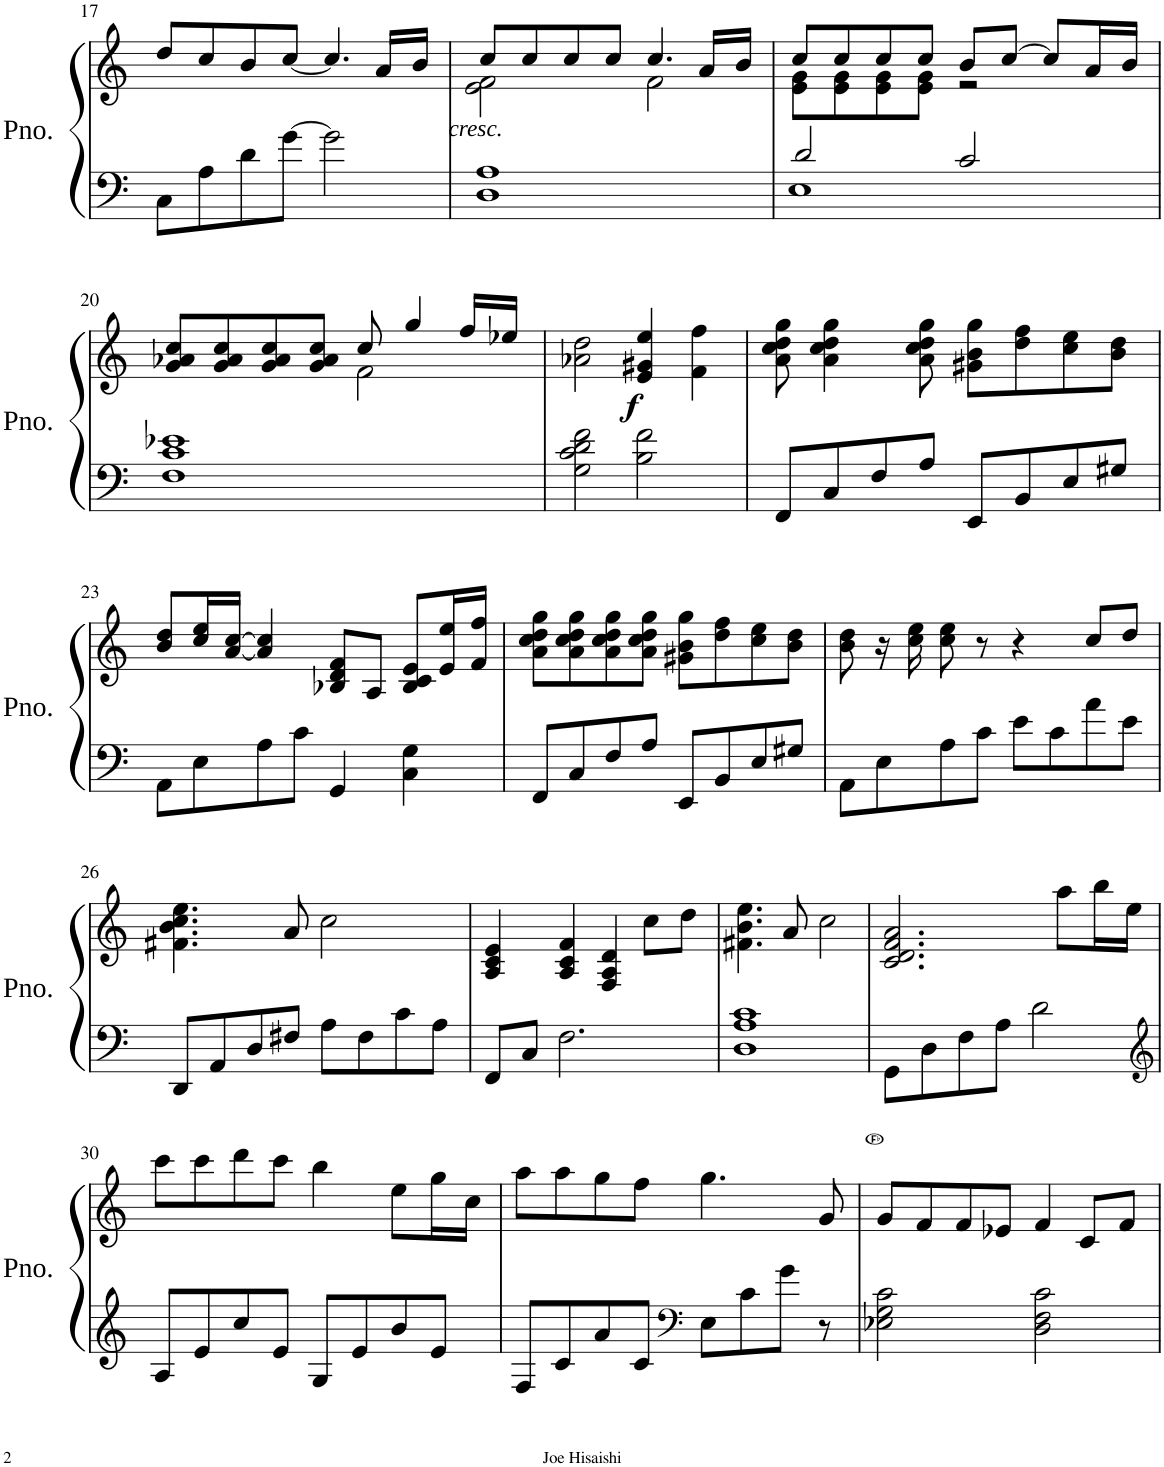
**kern	**kern	**dynam
*part1	*part1	*part1
*staff2	*staff1	*staff1/2
*I"Piano	*	*
*I'Pno.	*	*
!!LO:PB:g=z
*clefF4	*clefG2	*
*k[]	*k[]	*
*M4/4	*M4/4	*
*met(c)	*met(c)	*
=17	=17	=17
8C\L	8dd/L	.
8A\	8cc/	.
8d\	8b/	.
[8g\J	[8cc/J	.
2g\]	4.cc/]	.
.	16a/LL	.
.	16b/JJ	.
=18	=18	=18
*	*^	*
!	!	!	!LO:DY:b
1D 1A	8cc/L	2e\ 2f\	other-dynamics
.	8cc/	.	.
.	8cc/	.	.
.	8cc/J	.	.
.	4.cc/	2f\	.
.	16a/LL	.	.
.	16b/JJ	.	.
=19	=19	=19	=19
*^	*	*	*
1E	2d/	8cc/L	8e\ 8g\L	.
.	.	8cc/	8e\ 8g\	.
.	.	8cc/	8e\ 8g\	.
.	.	8cc/J	8e\ 8g\J	.
.	2c/	8b/L	2r	.
.	.	[8cc/J	.	.
.	.	8cc/L]	.	.
.	.	16a/L	.	.
.	.	16b/JJ	.	.
*v	*v	*	*	*
!!LO:LB:g=z	!!
=20	=20	=20	=20
1F 1c 1e-X	8g/ 8a-X/ 8cc/L	2ryy	.
.	8g/ 8a-/ 8cc/	.	.
.	8g/ 8a-/ 8cc/	.	.
.	8g/ 8a-/ 8cc/J	.	.
.	8cc/	2f\	.
.	4gg/	.	.
.	16ff/LL	.	.
.	16ee-X/JJ	.	.
*	*v	*v	*
=21	=21	=21
2G\ 2c\ 2d\ 2f\	2a-X\ 2dd\	.
!	!	!LO:DY:b
2B\ 2f\	4e/ 4g#X/ 4ee/	f
.	4f\ 4ff\	.
=22	=22	=22
8FF/L	8a\ 8cc\ 8dd\ 8gg\	.
8C/	4a\ 4cc\ 4dd\ 4gg\	.
8F/	.	.
8A/J	8a\ 8cc\ 8dd\ 8gg\	.
8EE/L	8g#X\ 8b\ 8gg\L	.
8BB/	8dd\ 8ff\	.
8E/	8cc\ 8ee\	.
8G#X/J	8b\ 8dd\J	.
!!LO:LB:g=z
=23	=23	=23
8AA\L	8b/ 8dd/L	.
8E\	16cc/ 16ee/L	.
.	[16a/ [16cc/JJ	.
8A\	4a/] 4cc/]	.
8c\J	.	.
4GG/	8B-X/ 8d/ 8f/L	.
.	8A/J	.
4C\ 4G\	8B-/ 8c/ 8e/L	.
.	16e/ 16ee/L	.
.	16f/ 16ff/JJ	.
=24	=24	=24
8FF/L	8a\ 8cc\ 8dd\ 8gg\L	.
8C/	8a\ 8cc\ 8dd\ 8gg\	.
8F/	8a\ 8cc\ 8dd\ 8gg\	.
8A/J	8a\ 8cc\ 8dd\ 8gg\J	.
8EE/L	8g#X\ 8b\ 8gg\L	.
8BB/	8dd\ 8ff\	.
8E/	8cc\ 8ee\	.
8G#X/J	8b\ 8dd\J	.
=25	=25	=25
8AA\L	8b\ 8dd\	.
8E\	16r	.
.	16cc\ 16ee\	.
8A\	8cc\ 8ee\	.
8c\J	8r	.
8e\L	4r	.
8c\	.	.
8a\	8cc/L	.
8e\J	8dd/J	.
!!LO:LB:g=z
=26	=26	=26
8DD/L	4.f#X\ 4.b\ 4.cc\ 4.ee\	.
8AA/	.	.
8D/	.	.
8F#X/J	8a/	.
8A\L	2cc\	.
8F#\	.	.
8c\	.	.
8A\J	.	.
=27	=27	=27
8FF/L	4A/ 4c/ 4e/	.
8C/J	.	.
2.F\	4A/ 4c/ 4f/	.
.	4F/ 4A/ 4d/	.
.	8cc\L	.
.	8dd\J	.
=28	=28	=28
1D 1A 1c	4.f#X\ 4.b\ 4.ee\	.
.	8a/	.
.	2cc\	.
=29	=29	=29
8GG\L	2.c/ 2.d/ 2.f/ 2.a/	.
8D\	.	.
8F\	.	.
8A\J	.	.
2d\	.	.
.	8aa\L	.
.	16bb\L	.
.	16ee\JJ	.
!!LO:LB:g=z
=30	=30	=30
*clefG2	*	*
8A/L	8ccc\L	.
8e/	8ccc\	.
8cc/	8ddd\	.
8e/J	8ccc\J	.
8G/L	4bb\	.
8e/	.	.
8b/	8ee\L	.
8e/J	16gg\L	.
.	16cc\JJ	.
=31	=31	=31
8F/L	8aa\L	.
8c/	8aa\	.
8a/	8gg\	.
8c/J	8ff\J	.
*clefF4	*	*
8E\L	4.gg\	.
8c\	.	.
8g\J	.	.
8r	8g/	.
=32	=32	=32
2E-X\ 2G\ 2c\	8g/L	.
.	8f/	.
.	8f/	.
.	8e-X/J	.
2D\ 2F\ 2c\	4f/	.
.	8c/L	.
.	8f/J	.
=	=	=
*-	*-	*-
